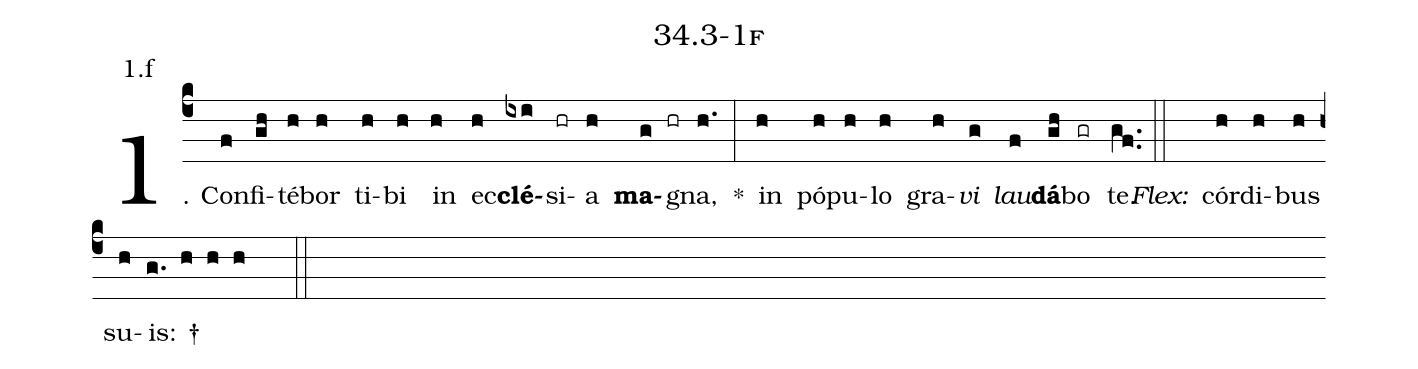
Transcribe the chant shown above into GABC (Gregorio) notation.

name: 34.3-1f;
annotation: 1.f;
%%
(c4)1. Con(f)fi(gh)té(h)bor(h) ti(h)bi(h) in(h) ec(h)<b>clé</b>(ixi)si(hr)a(h) <b>ma</b>(g hr)gna,(h.) *(:) in(h) pó(h)pu(h)lo(h) gra(h)<i>vi</i>(g) <i>lau</i>(f)<b>dá</b>(gh)bo(gr) te.(gf..) (::)
<i>Flex:</i>()  cór(h)di(h)bus(h) su(h)is: †(g. h h h  ::)

%E(h) u(h) o(g) u(f) a(gh) e.(gf..) (::)
